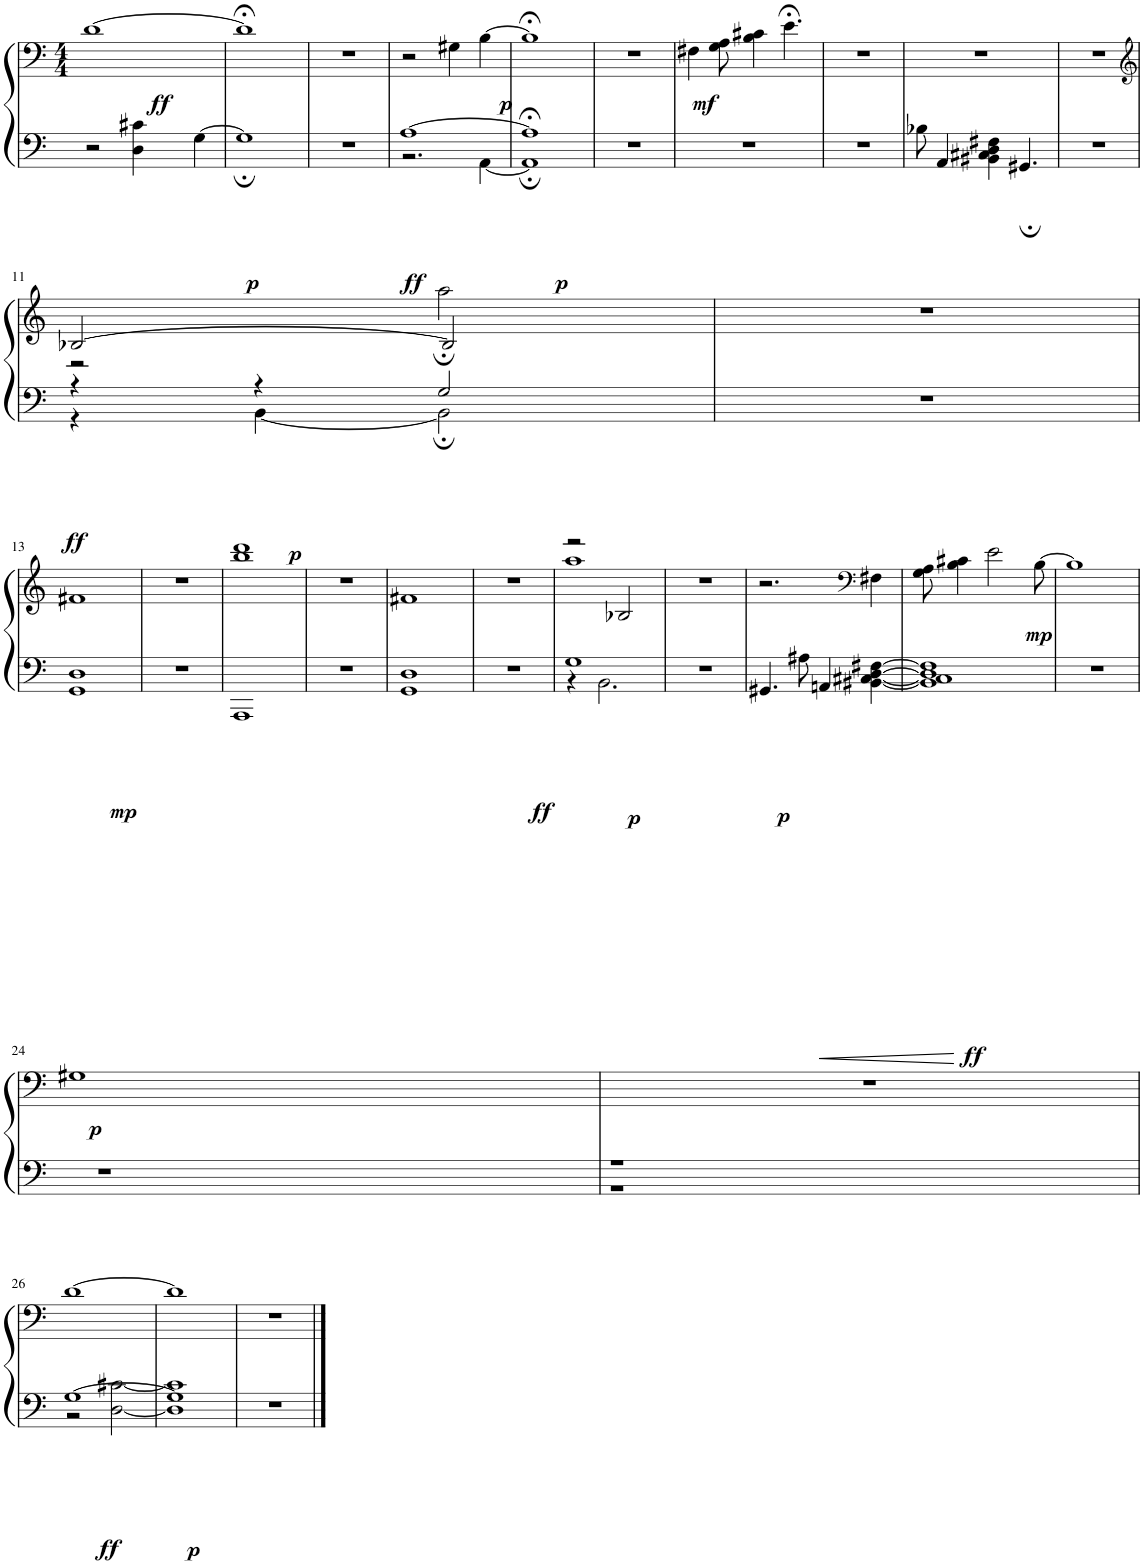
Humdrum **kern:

**kern	**kern	**dynam
*part1	*part1	*part1
*staff2	*staff1	*staff1/2
*I"Piano	*	*
*I'Pno	*	*
*clefF4	*clefF4	*
*k[]	*k[]	*
*	*M4/4	*
=1	=1	=1
!	!	!LO:DY:b
2r	[1d	ff
!	!	!LO:DY:b=2
4D\ 4c#X\	.	p
[4G\	.	.
=2	=2	=2
1G;]	1d;<]	.
=3	=3	=3
1r	1r	.
=4	=4	=4
*^	*	*
!	!	!	!LO:DY:b=2
[1A	2.r	2r	ff
!	!	!	!LO:DY:b
.	.	4G#X\	p
!	!	!	!LO:DY:b=2
.	[4AA\	[4B\	p
=5	=5	=5	=5
1A;<]	1AA;]	1B;<]	.
*v	*v	*	*
=6	=6	=6
1r	1r	.
=7	=7	=7
!	!	!LO:DY:b
1r	4F#X\	mf
.	8G\ 8A\	.
.	4B\ 4c#X\	.
.	4.e;<\	.
=8	=8	=8
1r	1r	.
=9	=9	=9
8B-X\	1r	.
4AA/	.	.
4BB#X\ 4C#X\ 4D\ 4F#X\	.	.
4.GG#X;/	.	.
=10	=10	=10
1r	1r	.
!!LO:LB:g=z
=11	=11	=11
*	*clefG2	*
*^	*^	*
!	!	!	!	!LO:DY:b=2
4r	4r	[2B-X/	2r	ff
!	!	!	!	!LO:DY:b=2
4r	[4BB\	.	.	p
2G/	2BB;\]	2B-/]	2aa;\	.
*v	*v	*	*	*
*	*v	*v	*
=12	=12	=12
1r	1r	.
!!LO:LB:g=z
=13	=13	=13
!	!	!LO:DY:b=2
1GG 1D	1f#X	mp
=14	=14	=14
1r	1r	.
=15	=15	=15
1AAA	1bb 1ddd	.
=16	=16	=16
1r	1r	.
=17	=17	=17
1GG 1D	1f#X	.
=18	=18	=18
!	!	!LO:DY:b=2
1r	1r	ff
=19	=19	=19
*^	*^	*
1G	4r	2r	1aa	.
!	!	!	!	!LO:DY:b=2
.	2.BB\	.	.	p
.	.	2B-X/	.	.
*v	*v	*	*	*
*	*v	*v	*
=20	=20	=20
1r	1r	.
=21	=21	=21
!	!	!LO:DY:b=2
4.GG#X/	2.r	p
8A#X\	.	.
4AAn/	.	.
*	*clefF4	*
[4BB#X\ [4C#X\ [4D\ [4F#X\	4F#X\	.
=22	=22	=22
!	!	!LO:DY:b=2
1BB#] 1C#] 1D] 1F#]	8G\ 8A\	ff
.	4B\ 4c#X\	.
.	2e\	.
.	[8B\	.
=23	=23	=23
!	!	!LO:DY:b
1r	1B]	mp
!!LO:LB:g=z
=24	=24	=24
!	!	!LO:DY:b
1r	1G#X	p
=25	=25	=25
*^	*	*
1r	1r	1r	.
!!LO:LB:g=z
=26	=26	=26	=26
!	!	!	!LO:DY:b=2
[1G	2r	[1d	ff
!	!	!	!LO:DY:b=2
.	[2D\ [2c#X\	.	p
=27	=27	=27	=27
1G]	1D] 1c#]	1d]	.
*v	*v	*	*
=28	=28	=28
1r	1r	.
==	==	==
*-	*-	*-
